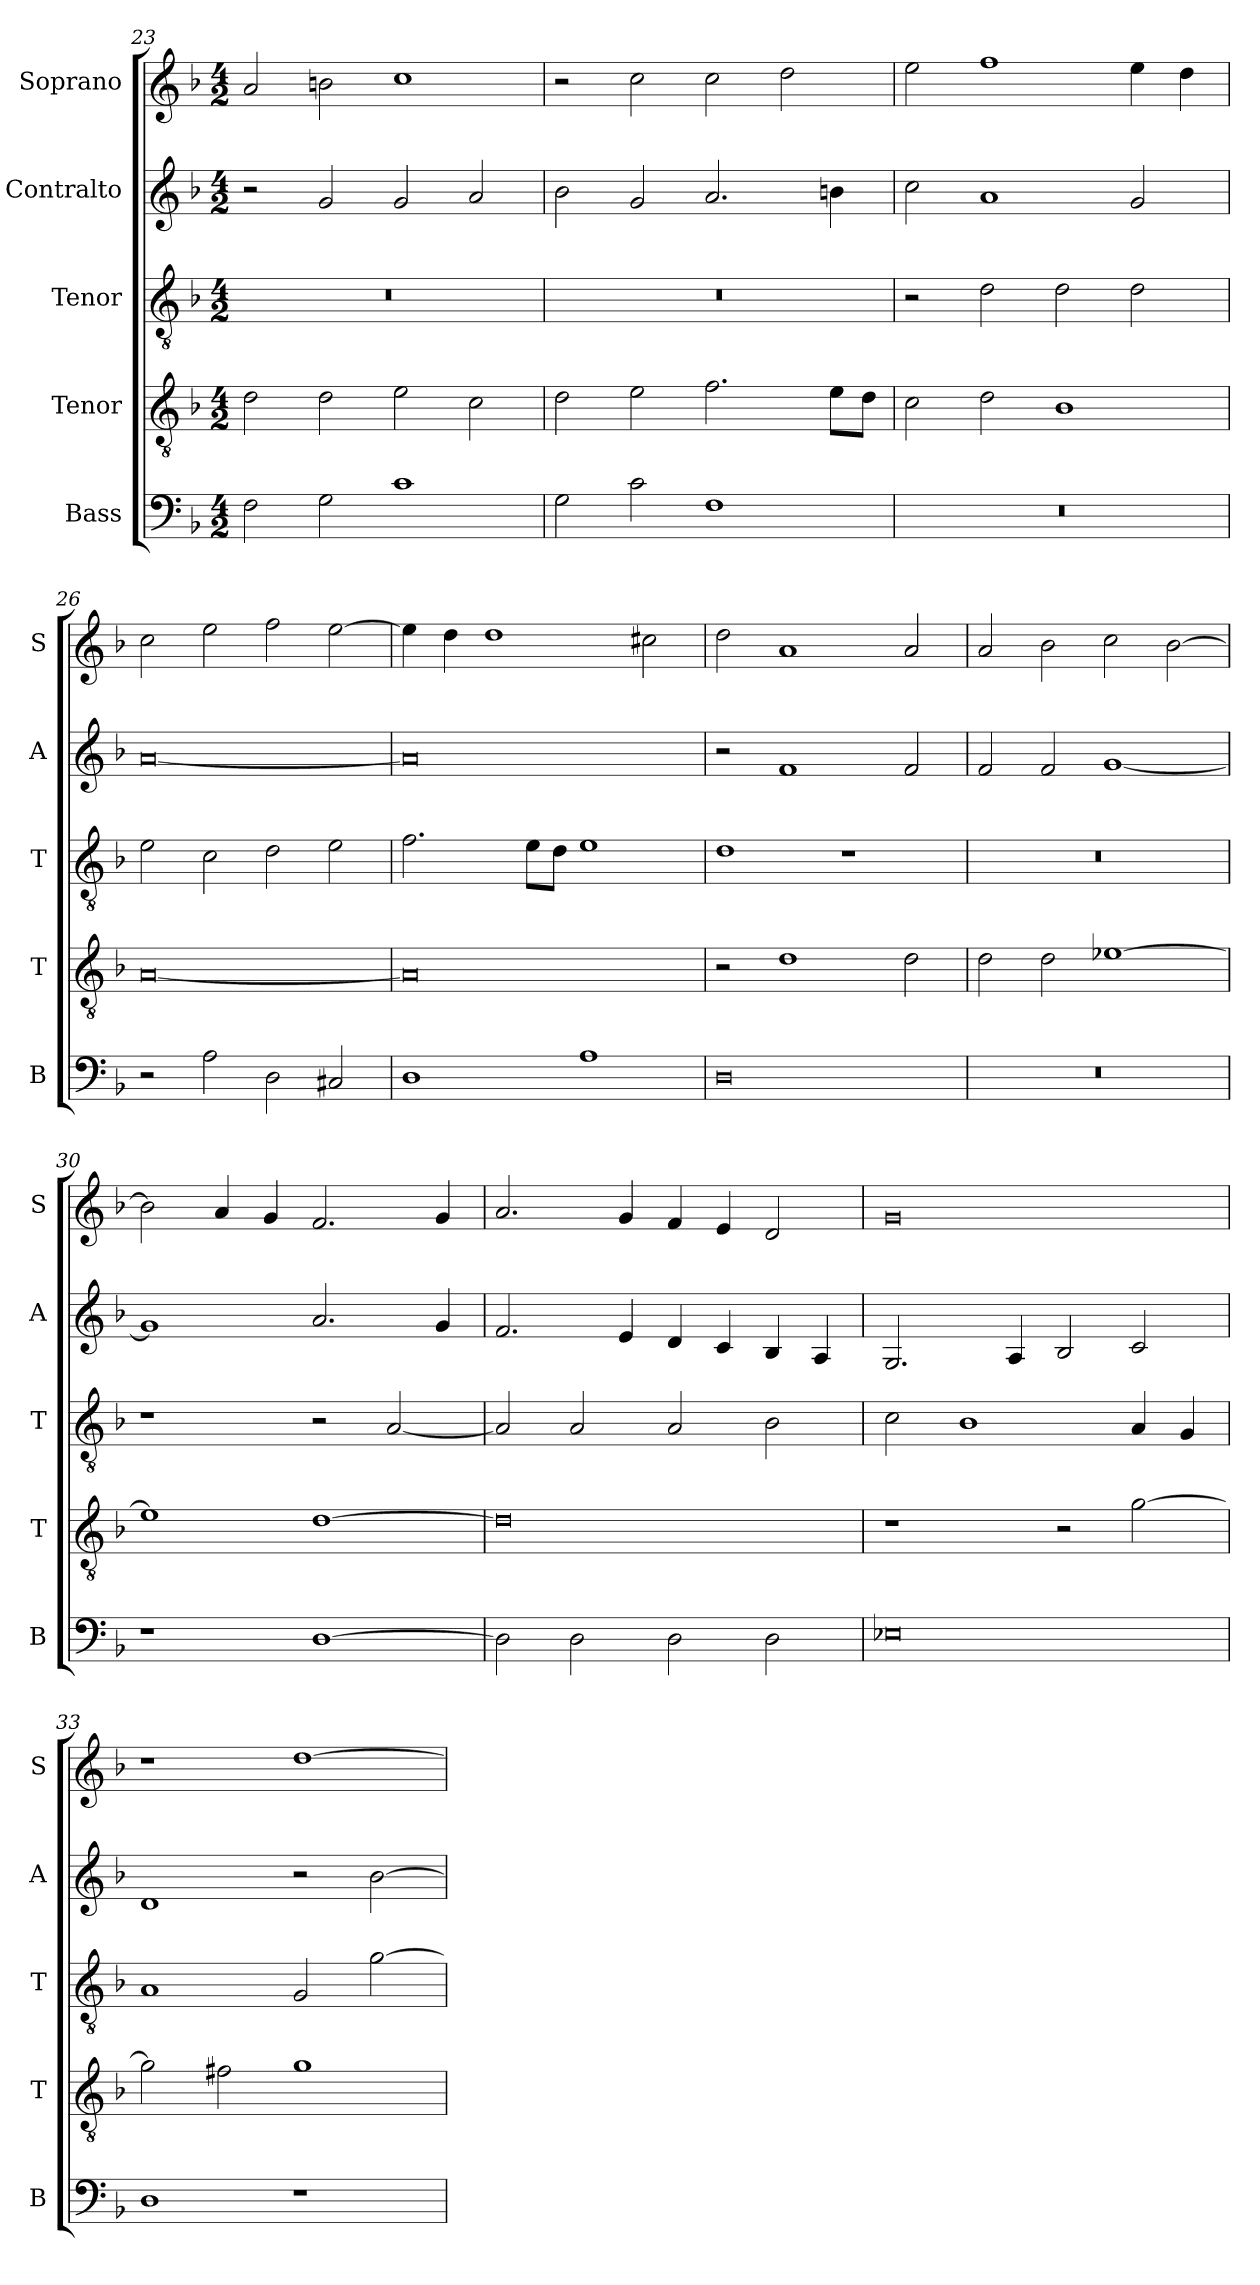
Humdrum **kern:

**kern	**kern	**kern	**kern	**kern
*part5	*part4	*part3	*part2	*part1
*staff5	*staff4	*staff3	*staff2	*staff1
*I"Bass	*I"Tenor	*I"Tenor	*I"Contralto	*I"Soprano
*I'B	*I'T	*I'T	*I'A	*I'S
*clefF4	*clefGv2	*clefGv2	*clefG2	*clefG2
*k[b-]	*k[b-]	*k[b-]	*k[b-]	*k[b-]
*D:aeo	*D:aeo	*D:aeo	*D:aeo	*D:aeo
*M4/2	*M4/2	*M4/2	*M4/2	*M4/2
=23	=23	=23	=23	=23
2F	2d	0r	2r	2a
2G	2d	.	2g	2bn
1c	2e	.	2g	1cc
.	2c	.	2a	.
=24	=24	=24	=24	=24
2G	2d	0r	2b-	2r
2c	2e	.	2g	2cc
1F	2.f	.	2.a	2cc
.	.	.	.	2dd
.	8e\L	.	4bn	.
.	8d\J	.	.	.
=25	=25	=25	=25	=25
0r	2c	2r	2cc	2ee
.	2d	2d	1a	1ff
.	1B-	2d	.	.
.	.	2d	2g	4ee
.	.	.	.	4dd
=26	=26	=26	=26	=26
2r	[0A	2e	[0a	2cc
2A	.	2c	.	2ee
2D	.	2d	.	2ff
2C#X	.	2e	.	[2ee
=27	=27	=27	=27	=27
1D	0A]	2.f	0a]	4ee]
.	.	.	.	4dd
.	.	.	.	1dd
.	.	8e\L	.	.
.	.	8d\J	.	.
1A	.	1e	.	.
.	.	.	.	2cc#X
=28	=28	=28	=28	=28
0D	2r	1d	2r	2dd
.	1d	.	1f	1a
.	.	1r	.	.
.	2d	.	2f	2a
=29	=29	=29	=29	=29
0r	2d	0r	2f	2a
.	2d	.	2f	2b-
.	[1e-X	.	[1g	2cc
.	.	.	.	[2b-
=30	=30	=30	=30	=30
1r	1e-]	1r	1g]	2b-]
.	.	.	.	4a
.	.	.	.	4g
[1D	[1d	2r	2.a	2.f
.	.	[2A	.	.
.	.	.	4g	4g
=31	=31	=31	=31	=31
2D]	0d]	2A]	2.f	2.a
2D	.	2A	.	.
.	.	.	4e	4g
2D	.	2A	4d	4f
.	.	.	4c	4e
2D	.	2B-	4B-	2d
.	.	.	4A	.
=32	=32	=32	=32	=32
0E-X	1r	2c	2.G	0g
.	.	1B-	.	.
.	.	.	4A	.
.	2r	.	2B-	.
.	[2g	4A	2c	.
.	.	4G	.	.
=33	=33	=33	=33	=33
1D	2g]	1A	1d	1r
.	2f#X	.	.	.
1r	1g	2G	2r	[1dd
.	.	[2g	[2b-	.
=	=	=	=	=
*-	*-	*-	*-	*-
